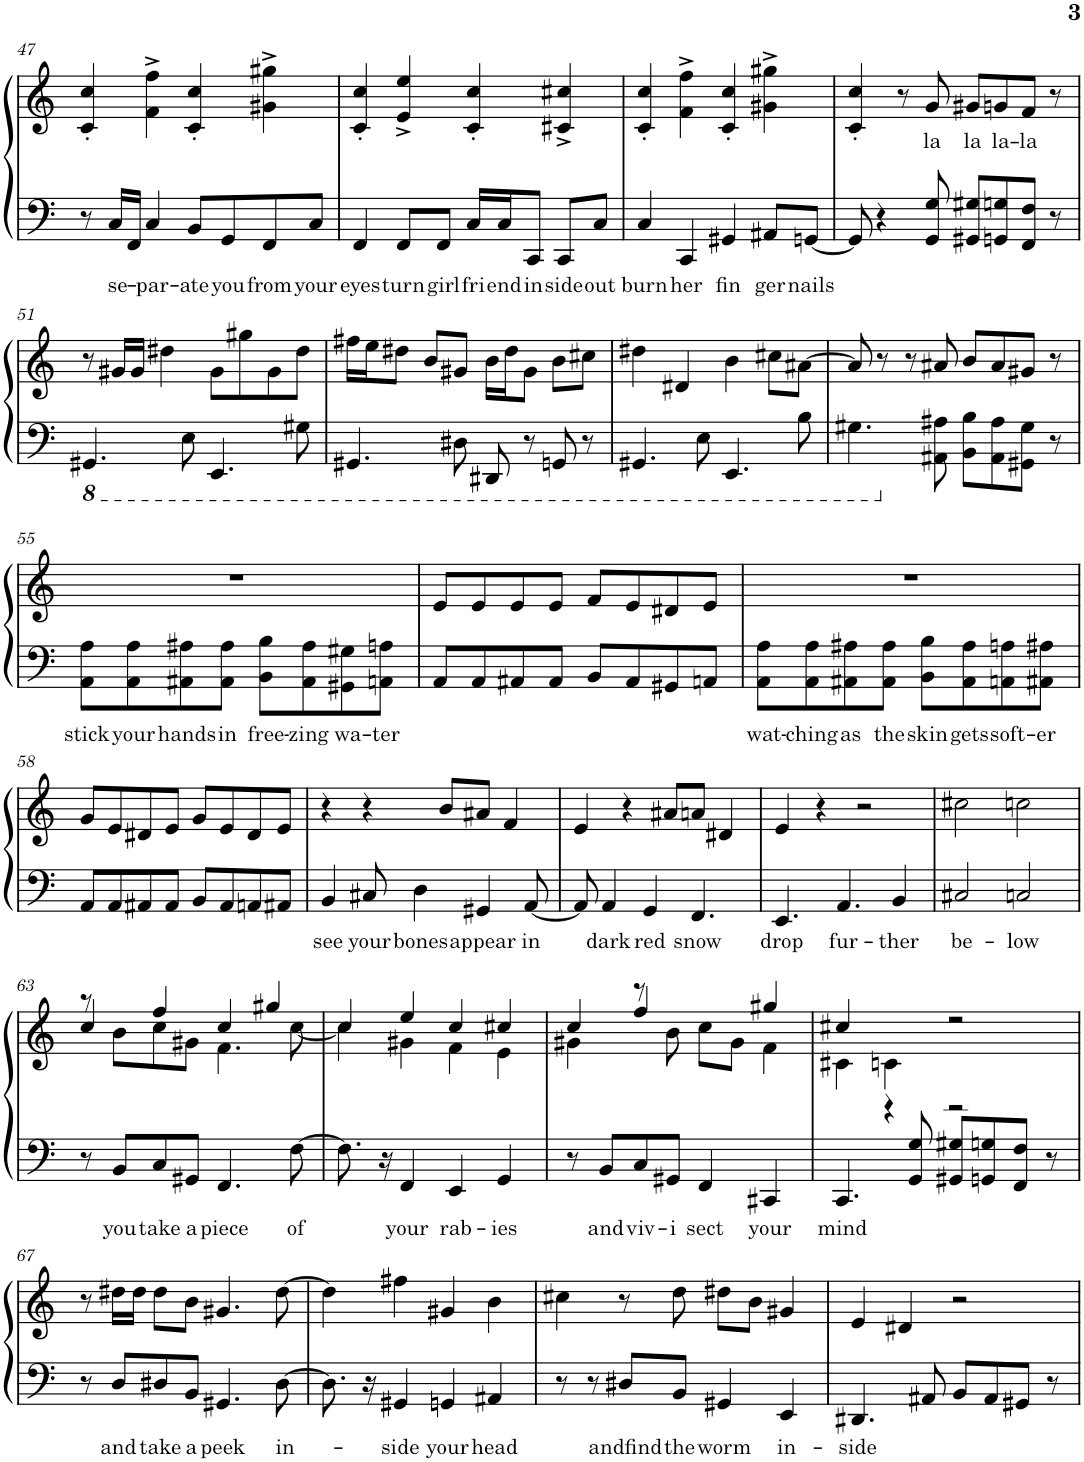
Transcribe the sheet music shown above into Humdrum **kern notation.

**kern	**text	**kern	**text
*part1	*part1	*part1	*part1
*staff2	*staff2	*staff1	*staff1
*I"Piano	*	*	*
*I'Pno.	*	*	*
!!LO:PB:g=z
*clefF4	*	*clefG2	*
*k[]	*	*k[]	*
*M4/4	*	*M4/4	*
=47	=47	=47	=47
8r	.	4c/' 4cc/'	.
!	!LO:LY:b	!	!
16C/LL	se-	.	.
16FF/JJ	.	.	.
!	!LO:LY:b	!	!
4C/	-par-	4f\^ 4ff\^	.
!	!LO:LY:b	!	!
8BB/L	-ate	4c/' 4cc/'	.
!	!LO:LY:b	!	!
8GG/	you	.	.
!	!LO:LY:b	!	!
8FF/	from	4g#X\^ 4gg#X\^	.
!	!LO:LY:b	!	!
8C/J	your	.	.
=48	=48	=48	=48
!	!LO:LY:b	!	!
4FF/	eyes	4c/' 4cc/'	.
!	!LO:LY:b	!	!
8FF/L	turn	4e/^ 4ee/^	.
!	!LO:LY:b	!	!
8FF/J	girl	.	.
!	!LO:LY:b	!	!
16C/LL	fri	4c/' 4cc/'	.
!	!LO:LY:b	!	!
16C/J	end	.	.
!	!LO:LY:b	!	!
8CC/J	in	.	.
!	!LO:LY:b	!	!
8CC/L	side	4c#X/^ 4cc#X/^	.
!	!LO:LY:b	!	!
8C/J	out	.	.
=49	=49	=49	=49
!	!LO:LY:b	!	!
4C/	burn	4c/' 4cc/'	.
!	!LO:LY:b	!	!
4CC/	her	4f\^ 4ff\^	.
!	!LO:LY:b	!	!
4GG#X/	fin	4c/' 4cc/'	.
!	!LO:LY:b	!	!
8AA#X/L	ger	4g#X\^ 4gg#X\^	.
!	!LO:LY:b	!	!
[8GGn/J	nails	.	.
=50	=50	=50	=50
8GG/]	.	4c/' 4cc/'	.
4r	.	.	.
.	.	8r	.
!	!	!	!LO:LY:b
8GG/ 8G/	.	8g/	la
!	!	!	!LO:LY:b
8GG#X/ 8G#X/L	.	8g#X/L	la
!	!	!	!LO:LY:b
8GGn/ 8Gn/	.	8gn/	la-
!	!	!	!LO:LY:b
8FF/ 8F/J	.	8f/J	-la
8r	.	8r	.
!!LO:LB:g=z
=51	=51	=51	=51
*8ba	*	*	*
4.GGG#X/	.	8r	.
.	.	16g#X/LL	.
.	.	16g#/JJ	.
.	.	4dd#X\	.
8EE\	.	.	.
4.EEE/	.	8g#\L	.
.	.	8gg#X\	.
.	.	8g#\	.
8GG#X\	.	8dd#\J	.
=52	=52	=52	=52
4.GGG#X/	.	16ff#X\LL	.
.	.	16ee\J	.
.	.	8dd#X\J	.
.	.	8b/L	.
8DD#X\	.	8g#X/J	.
8DDD#X/	.	16b\LL	.
.	.	16dd#\J	.
8r	.	8g#\J	.
8GGGn/	.	8b\L	.
8r	.	8cc#X\J	.
=53	=53	=53	=53
4.GGG#X/	.	4dd#X\	.
.	.	4d#X/	.
8EE\	.	.	.
4.EEE/	.	4b\	.
.	.	8cc#X\L	.
8BB\	.	[8a#X\J	.
=54	=54	=54	=54
4.GG#X\	.	8a#/]	.
.	.	8r	.
.	.	8r	.
*X8ba	*	*	*
8AA#X\ 8A#X\	.	8a#X/	.
8BB\ 8B\L	.	8b/L	.
8AA#\ 8A#\	.	8a#/	.
8GG#X\ 8G#\J	.	8g#X/J	.
8r	.	8r	.
!!LO:LB:g=z
=55	=55	=55	=55
!	!LO:LY:b	!	!
8AA\ 8A\L	stick	1r	.
!	!LO:LY:b	!	!
8AA\ 8A\	your	.	.
!	!LO:LY:b	!	!
8AA#X\ 8A#X\	hands	.	.
!	!LO:LY:b	!	!
8AA#\ 8A#\J	in	.	.
!	!LO:LY:b	!	!
8BB\ 8B\L	free-	.	.
!	!LO:LY:b	!	!
8AA#\ 8A#\	-zing	.	.
!	!LO:LY:b	!	!
8GG#X\ 8G#X\	wa-	.	.
!	!LO:LY:b	!	!
8AAn\ 8An\J	-ter	.	.
=56	=56	=56	=56
8AA/L	.	8e/L	.
8AA/	.	8e/	.
8AA#X/	.	8e/	.
8AA#/J	.	8e/J	.
8BB/L	.	8f/L	.
8AA#/	.	8e/	.
8GG#X/	.	8d#X/	.
8AAn/J	.	8e/J	.
=57	=57	=57	=57
!	!LO:LY:b	!	!
8AA\ 8A\L	wat-	1r	.
!	!LO:LY:b	!	!
8AA\ 8A\	-ching	.	.
!	!LO:LY:b	!	!
8AA#X\ 8A#X\	as	.	.
!	!LO:LY:b	!	!
8AA#\ 8A#\J	the	.	.
!	!LO:LY:b	!	!
8BB\ 8B\L	skin	.	.
!	!LO:LY:b	!	!
8AA#\ 8A#\	gets	.	.
!	!LO:LY:b	!	!
8AAn\ 8An\	soft-	.	.
!	!LO:LY:b	!	!
8AA#X\ 8A#X\J	-er	.	.
!!LO:LB:g=z
=58	=58	=58	=58
8AA/L	.	8g/L	.
8AA/	.	8e/	.
8AA#X/	.	8d#X/	.
8AA#/J	.	8e/J	.
8BB/L	.	8g/L	.
8AA#/	.	8e/	.
8AAn/	.	8d#/	.
8AA#X/J	.	8e/J	.
=59	=59	=59	=59
!	!LO:LY:b	!	!
4BB/	see	4r	.
!	!LO:LY:b	!	!
8C#X/	your	4r	.
!	!LO:LY:b	!	!
4D\	bones	.	.
.	.	8b/L	.
!	!LO:LY:b	!	!
4GG#X/	appear	8a#X/J	.
.	.	4f/	.
!	!LO:LY:b	!	!
[8AA/	in	.	.
=60	=60	=60	=60
8AA/]	.	4e/	.
!	!LO:LY:b	!	!
4AA/	dark	.	.
.	.	4r	.
!	!LO:LY:b	!	!
4GG/	red	.	.
.	.	8a#X/L	.
!	!LO:LY:b	!	!
4.FF/	snow	8an/J	.
.	.	4d#X/	.
=61	=61	=61	=61
!	!LO:LY:b	!	!
4.EE/	drop	4e/	.
.	.	4r	.
!	!LO:LY:b	!	!
4.AA/	fur-	.	.
.	.	2r	.
!	!LO:LY:b	!	!
4BB/	-ther	.	.
=62	=62	=62	=62
!	!LO:LY:b	!	!
2C#X/	be-	2cc#X\	.
!	!LO:LY:b	!	!
2Cn/	-low	2ccn\	.
!!LO:LB:g=z
=63	=63	=63	=63
*	*	*^	*
8r	.	8r	4cc/	.
!	!LO:LY:b	!	!	!
8BB/L	you	8b\L	.	.
!	!LO:LY:b	!	!	!
8C/	take	8cc\	4ff/	.
!	!LO:LY:b	!	!	!
8GG#X/J	a	8g#X\J	.	.
!	!LO:LY:b	!	!	!
4.FF/	piece	4.f\	4cc/	.
.	.	.	4gg#X/	.
!	!LO:LY:b	!	!	!
[8F\	of	[8cc\	.	.
=64	=64	=64	=64	=64
8.F\]	.	4cc\]	4cc/	.
16r	.	.	.	.
!	!LO:LY:b	!	!	!
4FF/	your	4g#X\	4ee/	.
!	!LO:LY:b	!	!	!
4EE/	rab-	4f\	4cc/	.
!	!LO:LY:b	!	!	!
4GG/	-ies	4e\	4cc#X/	.
=65	=65	=65	=65	=65
8r	.	4g#X\	4cc/	.
!	!LO:LY:b	!	!	!
8BB/L	and	.	.	.
!	!LO:LY:b	!	!	!
8C/	viv-	8r	4ff/	.
!	!LO:LY:b	!	!	!
8GG#X/J	-i	8b\	.	.
!	!LO:LY:b	!	!	!
4FF/	sect	8cc\L	4ryy	.
.	.	8g#\J	.	.
!	!LO:LY:b	!	!	!
4CC#X/	your	4f\	4gg#X/	.
=66	=66	=66	=66	=66
!	!LO:LY:b	!	!	!
4.CC/	mind	4c#X\	4cc#X/	.
.	.	4cn\	4r	.
8GG/ 8G/	.	.	.	.
8GG#X/ 8G#X/L	.	2r	2r	.
8GGn/ 8Gn/	.	.	.	.
8FF/ 8F/J	.	.	.	.
8r	.	.	.	.
*	*	*v	*v	*
!!LO:LB:g=z
=67	=67	=67	=67
8r	.	8r	.
!	!LO:LY:b	!	!
8D/L	and	16dd#X\LL	.
.	.	16dd#\JJ	.
!	!LO:LY:b	!	!
8D#X/	take	8dd#\L	.
!	!LO:LY:b	!	!
8BB/J	a	8b\J	.
!	!LO:LY:b	!	!
4.GG#X/	peek	4.g#X/	.
!	!LO:LY:b	!	!
[8D#\	in-	[8dd#\	.
=68	=68	=68	=68
8.D#\]	.	4dd#\]	.
16r	.	.	.
!	!LO:LY:b	!	!
4GG#X/	-side	4ff#X\	.
!	!LO:LY:b	!	!
4GGn/	your	4g#X/	.
!	!LO:LY:b	!	!
4AA#X/	head	4b\	.
=69	=69	=69	=69
8r	.	4cc#X\	.
8r	.	.	.
!	!LO:LY:b	!	!
8D#X/L	andfind	8r	.
!	!LO:LY:b	!	!
8BB/J	the	8dd\	.
!	!LO:LY:b	!	!
4GG#X/	worm	8dd#X\L	.
.	.	8b\J	.
!	!LO:LY:b	!	!
4EE/	in-	4g#X/	.
=70	=70	=70	=70
!	!LO:LY:b	!	!
4.DD#X/	-side	4e/	.
.	.	4d#X/	.
8AA#X/	.	.	.
8BB/L	.	2r	.
8AA#/	.	.	.
8GG#X/J	.	.	.
8r	.	.	.
=	=	=	=
*-	*-	*-	*-
